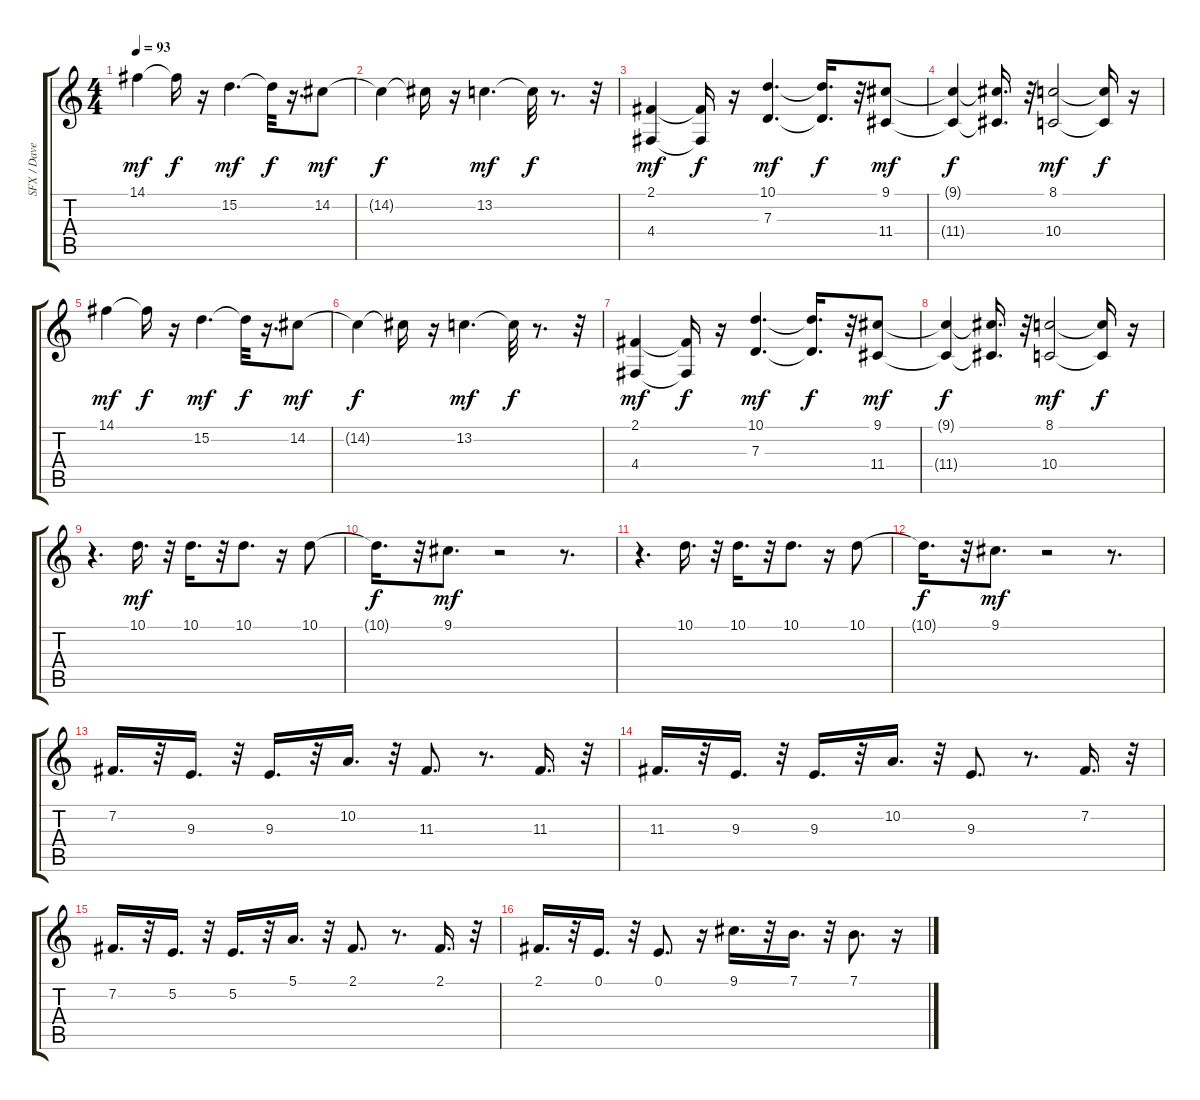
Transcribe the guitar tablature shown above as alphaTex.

\track ("SFX / Dave Mustaine Voice" "SFX / Dave") {instrument pad4choir}
\staff {score tabs}
\tuning (E4 B3 G3 D3 A2 E2) {hide}
\ts (4 4)
\tempo 93
\clef g2
\ks c
14.1.4{dy mf} 14.1{t}.16{dy f} r.16 15.2.4{d dy mf} 15.2{t}.32{dy f} r.16{d} 14.2.8{dy mf} |
14.2{t}.4{dy f} 14.2{t}.16 r.16 13.2.4{d dy mf} 13.2{t}.32{dy f} r.8{d} r.32 |
(2.1 4.4).4{dy mf} (2.1{t} 4.4{t}).16{dy f} r.16 (10.1 7.3).4{d dy mf} (10.1{t} 7.3{t}).16{d dy f} r.32 (9.1 11.4).8{dy mf} |
(9.1{t} 11.4{t}).4{dy f} (9.1{t} 11.4{t}).16{d} r.32 (8.1 10.4).2{dy mf} (8.1{t} 10.4{t}).16{dy f} r.16 |
14.1.4{dy mf} 14.1{t}.16{dy f} r.16 15.2.4{d dy mf} 15.2{t}.32{dy f} r.16{d} 14.2.8{dy mf} |
14.2{t}.4{dy f} 14.2{t}.16 r.16 13.2.4{d dy mf} 13.2{t}.32{dy f} r.8{d} r.32 |
(2.1 4.4).4{dy mf} (2.1{t} 4.4{t}).16{dy f} r.16 (10.1 7.3).4{d dy mf} (10.1{t} 7.3{t}).16{d dy f} r.32 (9.1 11.4).8{dy mf} |
(9.1{t} 11.4{t}).4{dy f} (9.1{t} 11.4{t}).16{d} r.32 (8.1 10.4).2{dy mf} (8.1{t} 10.4{t}).16{dy f} r.16 |
r.4{d} 10.1.16{d dy mf} r.32 10.1.16{d} r.32 10.1.8{d} r.16 10.1.8 |
10.1{t}.16{d dy f} r.32 9.1.8{d dy mf} r.2 r.8{d} |
r.4{d} 10.1.16{d} r.32 10.1.16{d} r.32 10.1.8{d} r.16 10.1.8 |
10.1{t}.16{d dy f} r.32 9.1.8{d dy mf} r.2 r.8{d} |
7.2.16{d} r.32 9.3.16{d} r.32 9.3.16{d} r.32 10.2.16{d} r.32 11.3.8{d} r.8{d} 11.3.16{d} r.32 |
11.3.16{d} r.32 9.3.16{d} r.32 9.3.16{d} r.32 10.2.16{d} r.32 9.3.8{d} r.8{d} 7.2.16{d} r.32 |
7.2.16{d} r.32 5.2.16{d} r.32 5.2.16{d} r.32 5.1.16{d} r.32 2.1.8{d} r.8{d} 2.1.16{d} r.32 |
2.1.16{d} r.32 0.1.16{d} r.32 0.1.8{d} r.16 9.1.16{d} r.32 7.1.16{d} r.32 7.1.8{d} r.16
